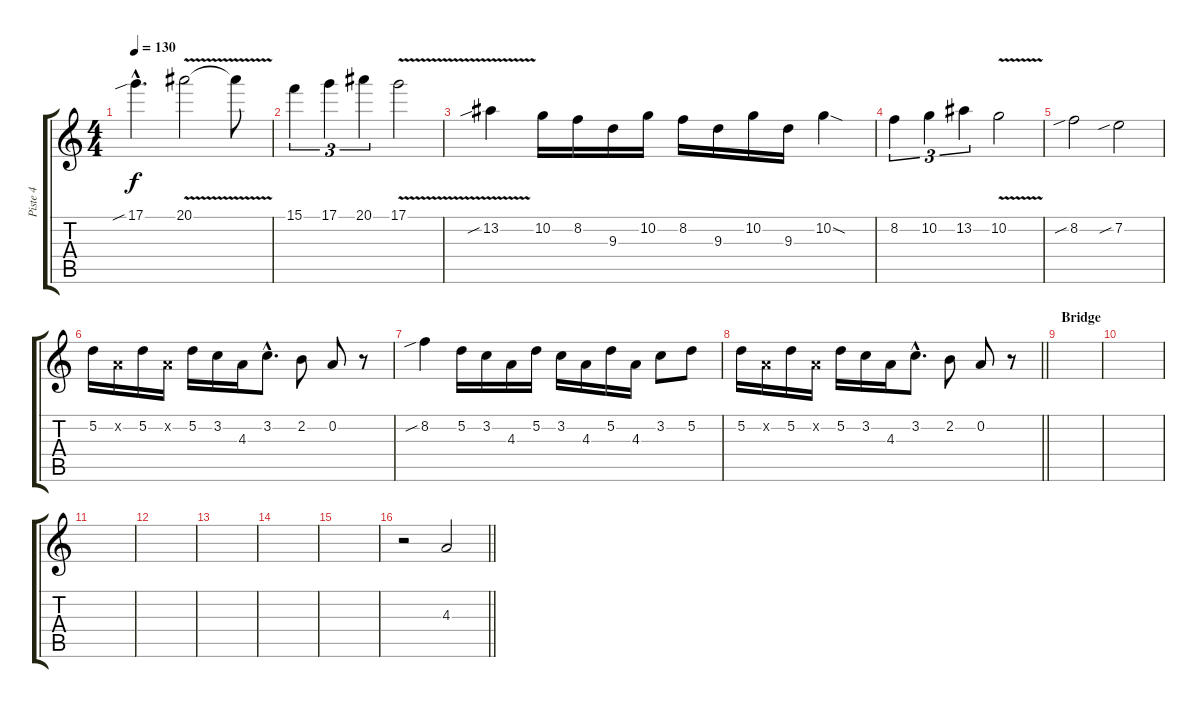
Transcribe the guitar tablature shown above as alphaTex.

\track ("Piste 4" "Piste 4") {instrument overdrivenguitar}
\staff {score tabs}
\tuning (D4 A3 F3 C3 G2 D2) {hide}
\ts (4 4)
\tempo 130
\clef g2
\ks c
17.1{sib hac}.4{d dy f} 20.1{v}.2 20.1{t}.8 |
15.1.4{tu (3 2)} 17.1.4{tu (3 2)} 20.1.4{tu (3 2)} 17.1{v}.2 |
13.2{v sib}.4 10.2.16 8.2.16 9.3.16 10.2.16 8.2.16 9.3.16 10.2.16 9.3.16 10.2{sod}.4 |
8.2.4{tu (3 2)} 10.2.4{tu (3 2)} 13.2.4{tu (3 2)} 10.2{v}.2 |
8.2{sib}.2 7.2{sib}.2 |
5.2.16 0.2{x}.16 5.2.16 0.2{x}.16 5.2.16 3.2.16 4.3.16 3.2{hac}.8{d} 2.2.8 0.2.8 r.8 |
8.2{sib}.4 5.2.16 3.2.16 4.3.16 5.2.16 3.2.16 4.3.16 5.2.16 4.3.16 3.2.8 5.2.8 |
\barLineRight lightlight
5.2.16 0.2{x}.16 5.2.16 0.2{x}.16 5.2.16 3.2.16 4.3.16 3.2{hac}.8{d} 2.2.8 0.2.8 r.8 |
\section ("" "Bridge")
|
|
|
|
|
|
|
\barLineRight lightlight
r.2 4.3{ss}.2
